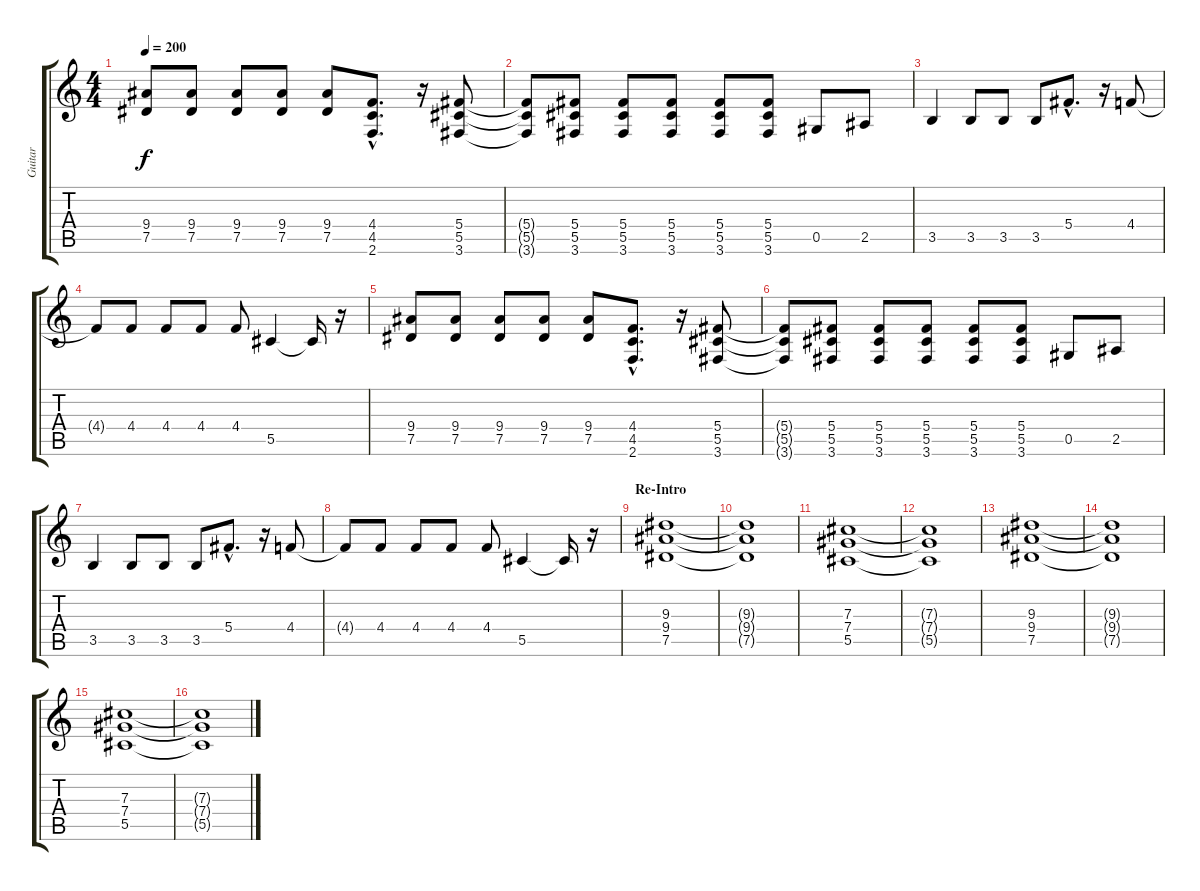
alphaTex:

\track ("Guitar" "Guitar") {instrument distortionguitar}
\staff {score tabs}
\tuning (Eb4 Bb3 Gb3 Db3 Ab2 Eb2) {hide}
\ts (4 4)
\tempo 200
\clef g2
\ks c
(9.4 7.5).8{dy f} (9.4 7.5).8 (9.4 7.5).8 (9.4 7.5).8 (9.4 7.5).8 (4.4{hac} 4.5{hac} 2.6{hac}).8{d} r.16 (5.4 5.5 3.6).8 |
(5.4{t} 5.5{t} 3.6{t}).8 (5.4 5.5 3.6).8 (5.4 5.5 3.6).8 (5.4 5.5 3.6).8 (5.4 5.5 3.6).8 (5.4 5.5 3.6).8 0.5.8 2.5.8 |
3.5.4 3.5.8 3.5.8 3.5.8 5.4{hac}.8{d} r.16 4.4.8 |
4.4{t}.8 4.4.8 4.4.8 4.4.8 4.4.8 5.5.4 5.5{t}.16 r.16 |
(9.4 7.5).8 (9.4 7.5).8 (9.4 7.5).8 (9.4 7.5).8 (9.4 7.5).8 (4.4{hac} 4.5{hac} 2.6{hac}).8{d} r.16 (5.4 5.5 3.6).8 |
(5.4{t} 5.5{t} 3.6{t}).8 (5.4 5.5 3.6).8 (5.4 5.5 3.6).8 (5.4 5.5 3.6).8 (5.4 5.5 3.6).8 (5.4 5.5 3.6).8 0.5.8 2.5.8 |
3.5.4 3.5.8 3.5.8 3.5.8 5.4{hac}.8{d} r.16 4.4.8 |
4.4{t}.8 4.4.8 4.4.8 4.4.8 4.4.8 5.5.4 5.5{t}.16 r.16 |
\section ("" "Re-Intro")
(9.3 9.4 7.5).1 |
(9.3{t} 9.4{t} 7.5{t}).1 |
(7.3 7.4 5.5).1 |
(7.3{t} 7.4{t} 5.5{t}).1 |
(9.3 9.4 7.5).1 |
(9.3{t} 9.4{t} 7.5{t}).1 |
(7.3 7.4 5.5).1 |
(7.3{t} 7.4{t} 5.5{t}).1
